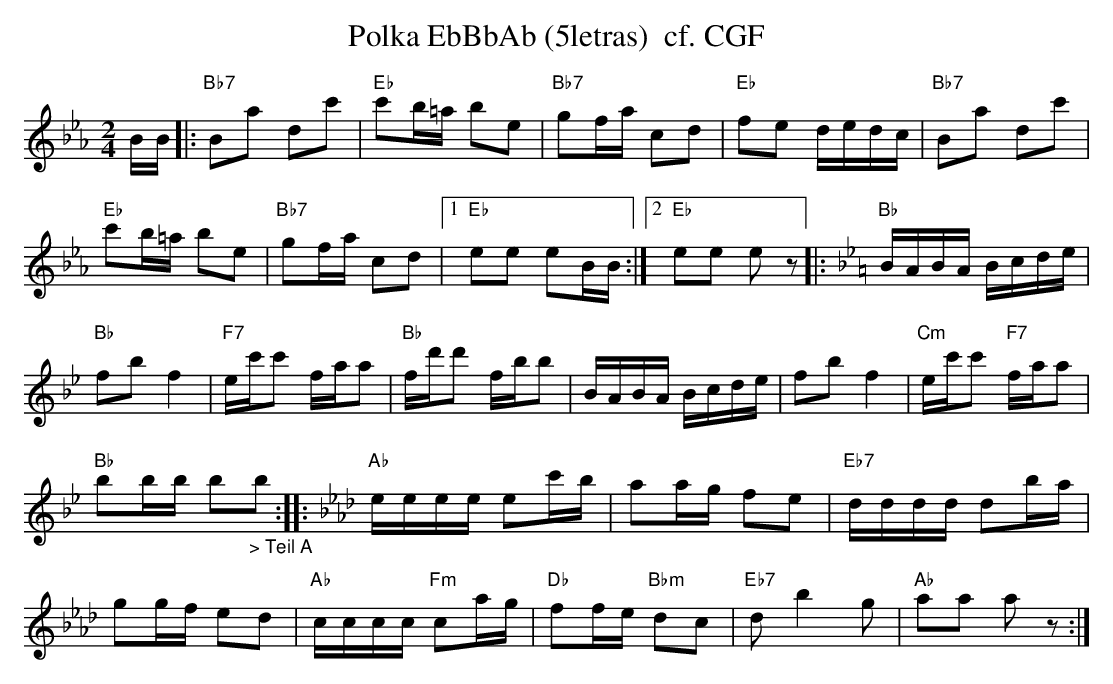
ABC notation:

X:1
T:Polka EbBbAb (5letras)  cf. CGF
M:2/4
L:1/16
K:Ebmaj%%MIDI gchordon
BB |: "Bb7"B2a2 d2c'2 | "Eb"c'2b=a b2e2 | "Bb7"g2fa c2d2 | "Eb"f2e2 dedc | "Bb7"B2a2 d2c'2 |
"Eb"c'2b=a b2e2 | "Bb7"g2fa c2d2 |1 "Eb"e2e2 e2BB :|2 "Eb"e2e2 e2z2 |: [K:Bbmaj] "Bb"BABA Bcde |
"Bb"f2b2f4 | "F7"ec'c'2 faa2 | "Bb"fd'd'2 fbb2 | BABA Bcde | f2b2f4 | "Cm"ec'c'2 "F7"faa2 |
"Bb"b2bb b2"_> Teil A"b2 :: [K:Abmaj] "Ab"eeee e2c'b | a2ag f2e2 | "Eb7"dddd d2ba |
g2gf e2d2 | "Ab"cccc "Fm"c2ag | "Db"f2fe "Bbm"d2c2 | "Eb7"d2b4g2 | "Ab"a2a2 a2z2 :|
